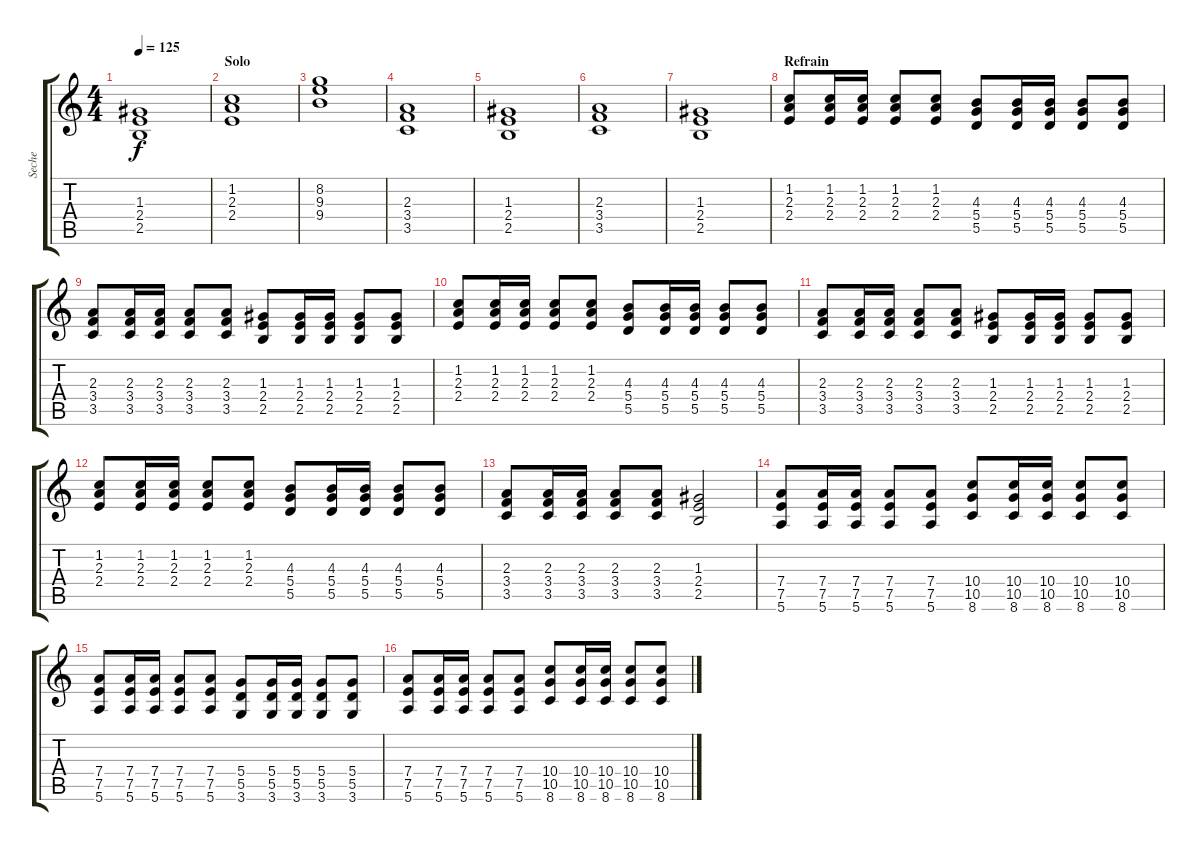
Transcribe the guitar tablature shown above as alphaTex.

\track ("Seche" "Seche") {instrument acousticguitarnylon}
\staff {score tabs}
\tuning (E4 B3 G3 D3 A2 E2) {hide}
\ts (4 4)
\tempo 125
\clef g2
\ks c
(1.3 2.4 2.5).1{dy f} |
\section ("" "Solo")
(1.2 2.3 2.4).1 |
(8.2 9.3 9.4).1 |
(2.3 3.4 3.5).1 |
(1.3 2.4 2.5).1 |
(2.3 3.4 3.5).1 |
(1.3 2.4 2.5).1 |
\section ("" "Refrain")
(1.2 2.3 2.4).8 (1.2 2.3 2.4).16 (1.2 2.3 2.4).16 (1.2 2.3 2.4).8 (1.2 2.3 2.4).8 (4.3 5.4 5.5).8 (4.3 5.4 5.5).16 (4.3 5.4 5.5).16 (4.3 5.4 5.5).8 (4.3 5.4 5.5).8 |
(2.3 3.4 3.5).8 (2.3 3.4 3.5).16 (2.3 3.4 3.5).16 (2.3 3.4 3.5).8 (2.3 3.4 3.5).8 (1.3 2.4 2.5).8 (1.3 2.4 2.5).16 (1.3 2.4 2.5).16 (1.3 2.4 2.5).8 (1.3 2.4 2.5).8 |
(1.2 2.3 2.4).8 (1.2 2.3 2.4).16 (1.2 2.3 2.4).16 (1.2 2.3 2.4).8 (1.2 2.3 2.4).8 (4.3 5.4 5.5).8 (4.3 5.4 5.5).16 (4.3 5.4 5.5).16 (4.3 5.4 5.5).8 (4.3 5.4 5.5).8 |
(2.3 3.4 3.5).8 (2.3 3.4 3.5).16 (2.3 3.4 3.5).16 (2.3 3.4 3.5).8 (2.3 3.4 3.5).8 (1.3 2.4 2.5).8 (1.3 2.4 2.5).16 (1.3 2.4 2.5).16 (1.3 2.4 2.5).8 (1.3 2.4 2.5).8 |
(1.2 2.3 2.4).8 (1.2 2.3 2.4).16 (1.2 2.3 2.4).16 (1.2 2.3 2.4).8 (1.2 2.3 2.4).8 (4.3 5.4 5.5).8 (4.3 5.4 5.5).16 (4.3 5.4 5.5).16 (4.3 5.4 5.5).8 (4.3 5.4 5.5).8 |
(2.3 3.4 3.5).8 (2.3 3.4 3.5).16 (2.3 3.4 3.5).16 (2.3 3.4 3.5).8 (2.3 3.4 3.5).8 (1.3 2.4 2.5).2 |
(7.4 7.5 5.6).8 (7.4 7.5 5.6).16 (7.4 7.5 5.6).16 (7.4 7.5 5.6).8 (7.4 7.5 5.6).8 (10.4 10.5 8.6).8 (10.4 10.5 8.6).16 (10.4 10.5 8.6).16 (10.4 10.5 8.6).8 (10.4 10.5 8.6).8 |
(7.4 7.5 5.6).8 (7.4 7.5 5.6).16 (7.4 7.5 5.6).16 (7.4 7.5 5.6).8 (7.4 7.5 5.6).8 (5.4 5.5 3.6).8 (5.4 5.5 3.6).16 (5.4 5.5 3.6).16 (5.4 5.5 3.6).8 (5.4 5.5 3.6).8 |
(7.4 7.5 5.6).8 (7.4 7.5 5.6).16 (7.4 7.5 5.6).16 (7.4 7.5 5.6).8 (7.4 7.5 5.6).8 (10.4 10.5 8.6).8 (10.4 10.5 8.6).16 (10.4 10.5 8.6).16 (10.4 10.5 8.6).8 (10.4 10.5 8.6).8
